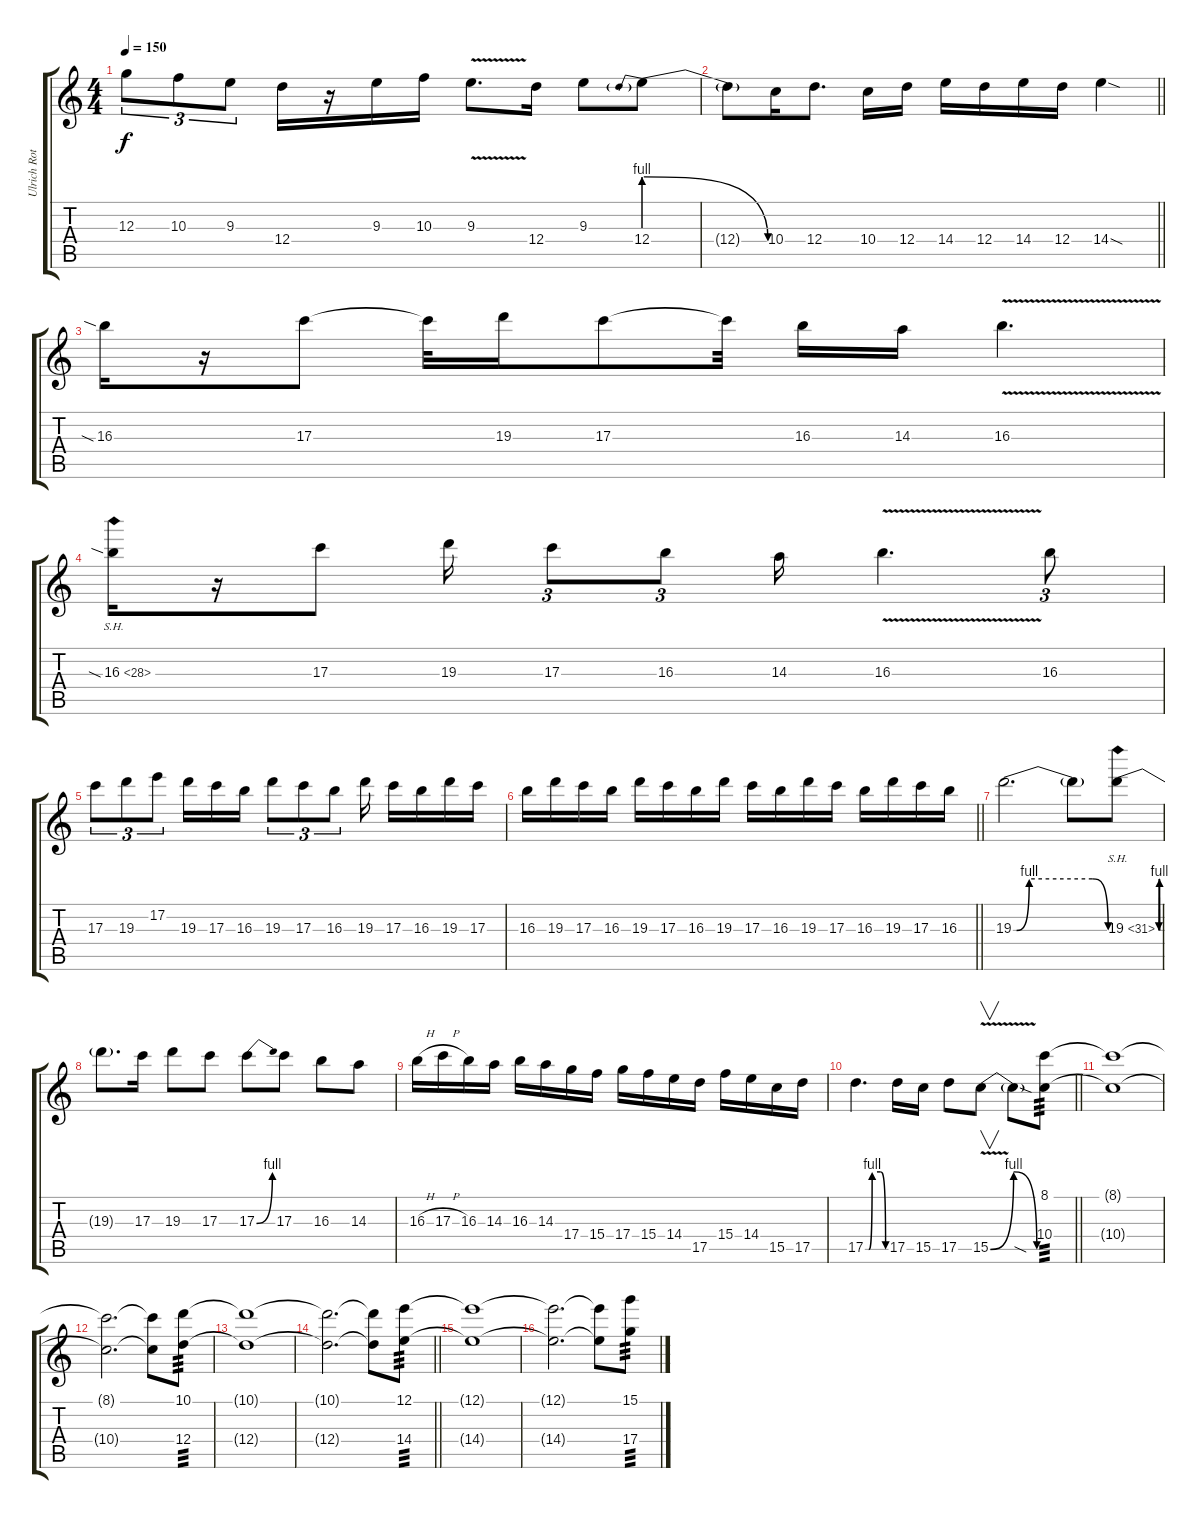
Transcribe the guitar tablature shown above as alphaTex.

\track ("Ulrich Roth" "Ulrich Rot") {instrument electricguitarclean}
\staff {score tabs}
\tuning (E4 B3 G3 D3 A2 E2) {hide}
\ts (4 4)
\tempo 150
\clef g2
\ks c
12.3.8{tu (3 2) dy f} 10.3.8{tu (3 2)} 9.3.8{tu (3 2)} 12.4.16 r.16 9.3.16 10.3.16 9.3{v}.8{d} 12.4.16 9.3.8 12.4{be (prebendrelease 0 4 60 0)}.8 |
\barLineRight lightlight
12.4{t}.8 10.4.16 12.4.8{d} 10.4.16 12.4.16 14.4.16 12.4.16 14.4.16 12.4.16 14.4{sod}.4 |
16.3{sia}.16 r.16 17.3.8 17.3{t}.32 19.3.16 17.3.8 17.3{t}.32 16.3.16 14.3.16 16.3{v}.4{d} |
16.3{sh 12 sia}.16 r.16 17.3.8 19.3.16 17.3.8{tu (3 2)} 16.3.8{tu (3 2)} 14.3.16 16.3{v}.4{d} 16.3.8{tu (3 2)} |
17.3.8{tu (3 2)} 19.3.8{tu (3 2)} 17.2.8{tu (3 2)} 19.3.16 17.3.16 16.3.16 19.3.8{tu (3 2)} 17.3.8{tu (3 2)} 16.3.8{tu (3 2)} 19.3.16 17.3.16 16.3.16 19.3.16 17.3.16 |
\barLineRight lightlight
16.3.16 19.3.16 17.3.16 16.3.16 19.3.16 17.3.16 16.3.16 19.3.16 17.3.16 16.3.16 19.3.16 17.3.16 16.3.16 19.3.16 17.3.16 16.3.16 |
19.3{be (custom 0 0 2 0 10 4 50 4 60 0)}.2{d} 19.3{t}.8 19.3{be (custom 0 0 15 4 35 4 50 0 60 0) sh 12}.8 |
19.3{t}.8{d} 17.3.16 19.3.8 17.3.8 17.3{be (bend 0 0 60 4)}.8 17.3.8 16.3.8 14.3.8 |
16.3{h}.16 17.3{h}.16 16.3.16 14.3.16 16.3.16 14.3.16 17.4.16 15.4.16 17.4.16 15.4.16 14.4.16 17.5.16 15.4.16 14.4.16 15.5.16 17.5.16 |
\barLineRight lightlight
17.5{be (custom 0 0 10 0 20 4 45 4 60 0)}.4{d} 17.5.16 15.5.16 17.5.8 15.5{be (bendrelease 0 0 30 4 55 4 60 0) v}.8{v} 15.5{sod t}.8 (8.1 10.4).8{tp 3} |
(8.1{t} 10.4{t}).1 |
(8.1{t} 10.4{t}).2{d} (8.1{t} 10.4{t}).8 (10.1 12.4).8{tp 3} |
(10.1{t} 12.4{t}).1 |
\barLineRight lightlight
(10.1{t} 12.4{t}).2{d} (10.1{t} 12.4{t}).8 (12.1 14.4).8{tp 3} |
(12.1{t} 14.4{t}).1 |
(12.1{t} 14.4{t}).2{d} (12.1{t} 14.4{t}).8 (15.1 17.4).8{tp 3}
